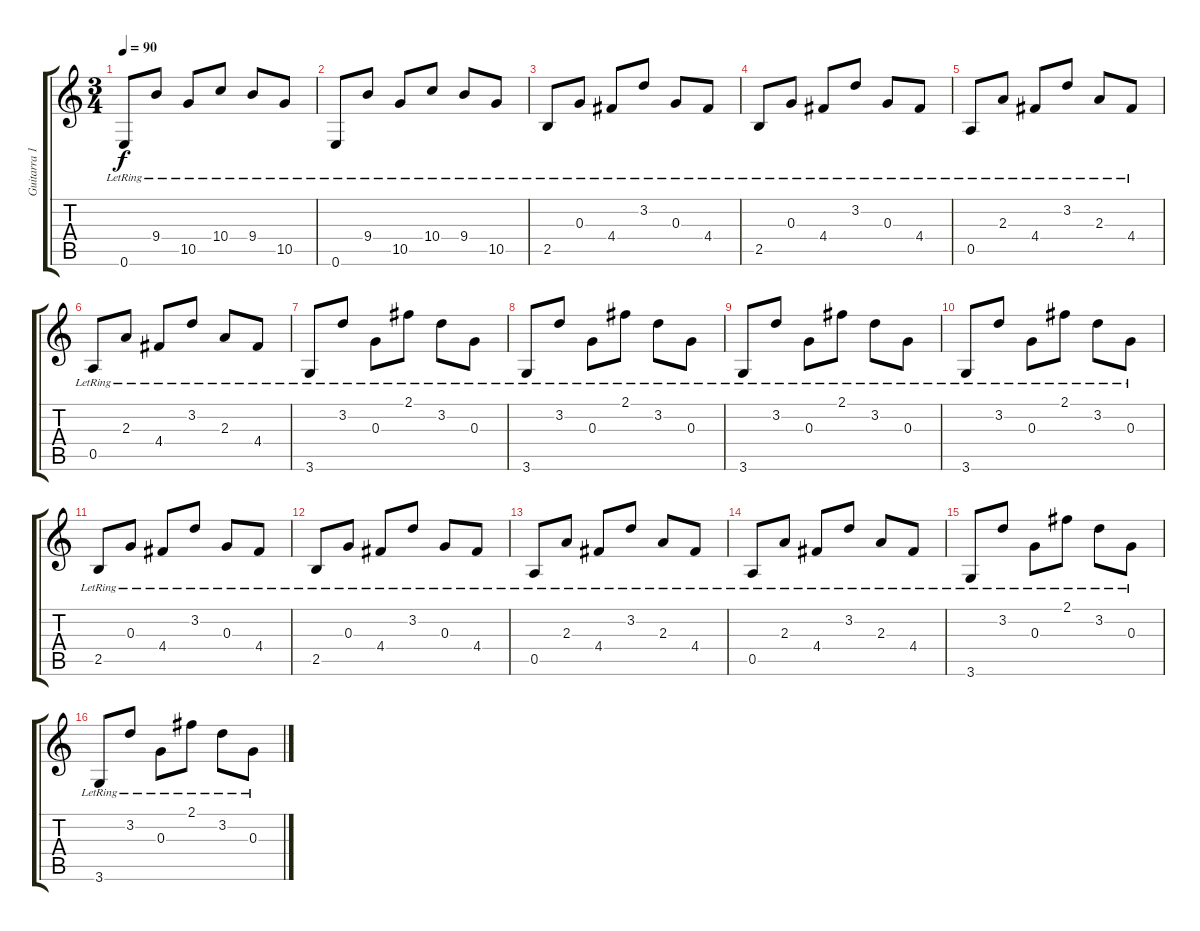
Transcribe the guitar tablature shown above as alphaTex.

\track ("Guitarra 1" "Guitarra 1") {instrument overdrivenguitar}
\staff {score tabs}
\tuning (E4 B3 G3 D3 A2 E2) {hide}
\ts (3 4)
\tempo 90
\clef g2
\ks c
0.6{lr}.8{dy f} 9.4{lr}.8 10.5{lr}.8 10.4{lr}.8 9.4{lr}.8 10.5{lr}.8 |
0.6{lr}.8 9.4{lr}.8 10.5{lr}.8 10.4{lr}.8 9.4{lr}.8 10.5{lr}.8 |
2.5{lr}.8{balance 13} 0.3{lr}.8 4.4{lr}.8 3.2{lr}.8 0.3{lr}.8 4.4{lr}.8 |
2.5{lr}.8 0.3{lr}.8 4.4{lr}.8 3.2{lr}.8 0.3{lr}.8 4.4{lr}.8 |
0.5{lr}.8 2.3{lr}.8 4.4{lr}.8 3.2{lr}.8 2.3{lr}.8 4.4{lr}.8 |
0.5{lr}.8 2.3{lr}.8 4.4{lr}.8 3.2{lr}.8 2.3{lr}.8 4.4{lr}.8 |
3.6{lr}.8 3.2{lr}.8 0.3{lr}.8 2.1{lr}.8 3.2{lr}.8 0.3{lr}.8 |
3.6{lr}.8 3.2{lr}.8 0.3{lr}.8 2.1{lr}.8 3.2{lr}.8 0.3{lr}.8 |
3.6{lr}.8 3.2{lr}.8 0.3{lr}.8 2.1{lr}.8 3.2{lr}.8 0.3{lr}.8 |
3.6{lr}.8 3.2{lr}.8 0.3{lr}.8 2.1{lr}.8 3.2{lr}.8 0.3{lr}.8 |
2.5{lr}.8 0.3{lr}.8 4.4{lr}.8 3.2{lr}.8 0.3{lr}.8 4.4{lr}.8 |
2.5{lr}.8 0.3{lr}.8 4.4{lr}.8 3.2{lr}.8 0.3{lr}.8 4.4{lr}.8 |
0.5{lr}.8 2.3{lr}.8 4.4{lr}.8 3.2{lr}.8 2.3{lr}.8 4.4{lr}.8 |
0.5{lr}.8 2.3{lr}.8 4.4{lr}.8 3.2{lr}.8 2.3{lr}.8 4.4{lr}.8 |
3.6{lr}.8 3.2{lr}.8 0.3{lr}.8 2.1{lr}.8 3.2{lr}.8 0.3{lr}.8 |
3.6{lr}.8 3.2{lr}.8 0.3{lr}.8 2.1{lr}.8 3.2{lr}.8 0.3{lr}.8
